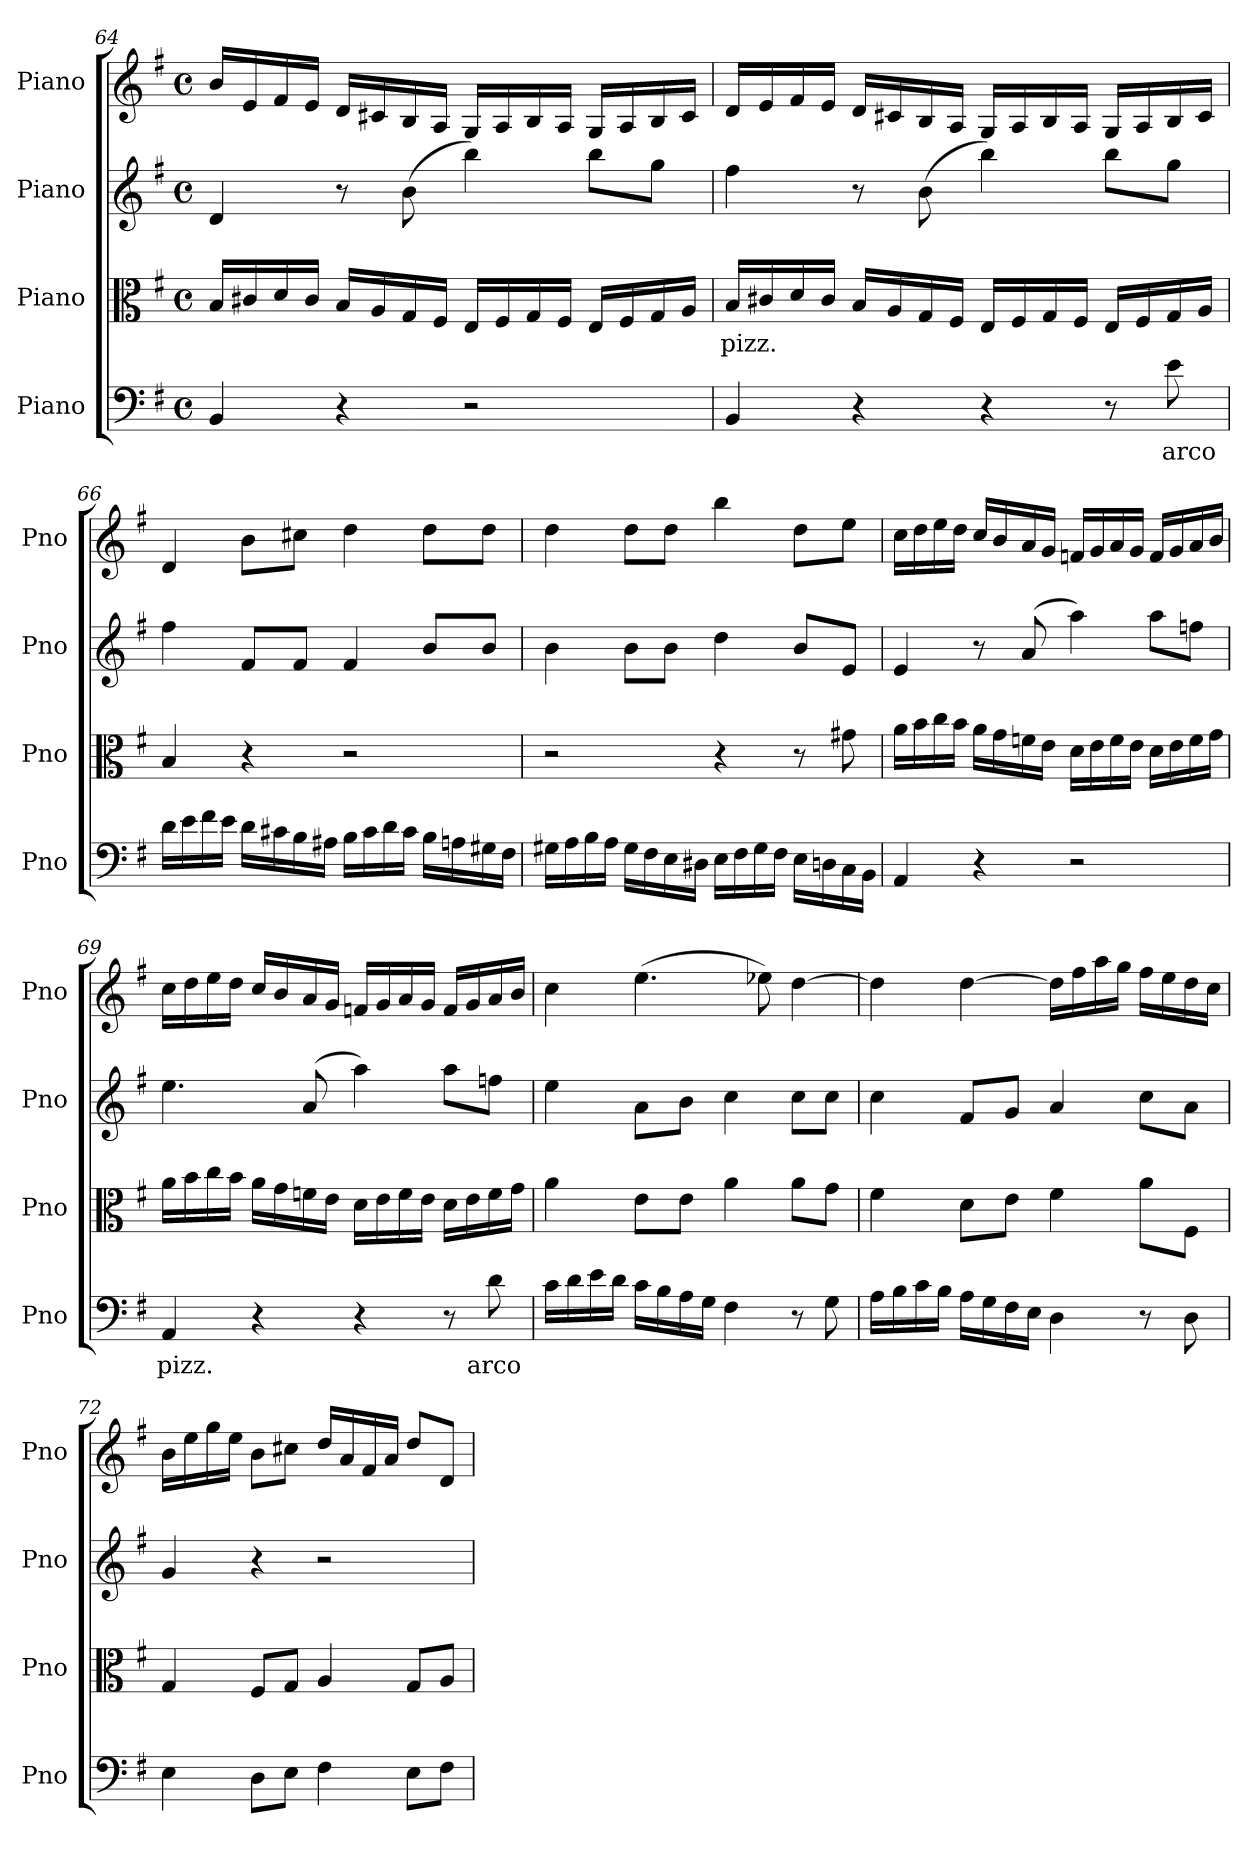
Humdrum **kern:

**kern	**text	**kern	**text	**kern	**kern
*part4	*part4	*part3	*part3	*part2	*part1
*staff4	*staff4	*staff3	*staff3	*staff2	*staff1
*I"Piano	*	*I"Piano	*	*I"Piano	*I"Piano
*I'Pno	*	*I'Pno	*	*I'Pno	*I'Pno
*clefF4	*	*clefC3	*	*clefG2	*clefG2
*k[f#]	*	*k[f#]	*	*k[f#]	*k[f#]
*M4/4	*	*M4/4	*	*M4/4	*M4/4
*met(c)	*	*met(c)	*	*met(c)	*met(c)
=64	=64	=64	=64	=64	=64
4BB/	.	16B/LL	.	4d/	16b/LL
.	.	16c#X/	.	.	16e/
.	.	16d/	.	.	16f#/
.	.	16c#/JJ	.	.	16e/JJ
4r	.	16B/LL	.	8r	16d/LL
.	.	16A/	.	.	16c#X/
.	.	16G/	.	(8b\	16B/
.	.	16F#/JJ	.	.	16A/JJ
2r	.	16E/LL	.	4bb\)	16G/LL
.	.	16F#/	.	.	16A/
.	.	16G/	.	.	16B/
.	.	16F#/JJ	.	.	16A/JJ
.	.	16E/LL	.	8bb\L	16G/LL
.	.	16F#/	.	.	16A/
.	.	16G/	.	8gg\J	16B/
.	.	16A/JJ	.	.	16c#/JJ
!!LO:LB:g=z
=65	=65	=65	=65	=65	=65
!	!	!	!LO:LY:b	!	!
4BB/	.	16B/LL	pizz.	4ff#\	16d/LL
.	.	16c#X/	.	.	16e/
.	.	16d/	.	.	16f#/
.	.	16c#/JJ	.	.	16e/JJ
4r	.	16B/LL	.	8r	16d/LL
.	.	16A/	.	.	16c#X/
.	.	16G/	.	(8b\	16B/
.	.	16F#/JJ	.	.	16A/JJ
4r	.	16E/LL	.	4bb\)	16G/LL
.	.	16F#/	.	.	16A/
.	.	16G/	.	.	16B/
.	.	16F#/JJ	.	.	16A/JJ
8r	.	16E/LL	.	8bb\L	16G/LL
.	.	16F#/	.	.	16A/
!	!LO:LY:b	!	!	!	!
8e\	arco	16G/	.	8gg\J	16B/
.	.	16A/JJ	.	.	16c#/JJ
=66	=66	=66	=66	=66	=66
16d\LL	.	4B/	.	4ff#\	4d/
16e\	.	.	.	.	.
16f#\	.	.	.	.	.
16e\JJ	.	.	.	.	.
16d\LL	.	4r	.	8f#/L	8b\L
16c#X\	.	.	.	.	.
16B\	.	.	.	8f#/J	8cc#X\J
16A#X\JJ	.	.	.	.	.
16B\LL	.	2r	.	4f#/	4dd\
16c#\	.	.	.	.	.
16d\	.	.	.	.	.
16c#\JJ	.	.	.	.	.
16B\LL	.	.	.	8b/L	8dd\L
16An\	.	.	.	.	.
16G#X\	.	.	.	8b/J	8dd\J
16F#\JJ	.	.	.	.	.
=67	=67	=67	=67	=67	=67
16G#X\LL	.	2r	.	4b\	4dd\
16A\	.	.	.	.	.
16B\	.	.	.	.	.
16A\JJ	.	.	.	.	.
16G#\LL	.	.	.	8b\L	8dd\L
16F#\	.	.	.	.	.
16E\	.	.	.	8b\J	8dd\J
16D#X\JJ	.	.	.	.	.
16E\LL	.	4r	.	4dd\	4bb\
16F#\	.	.	.	.	.
16G#\	.	.	.	.	.
16F#\JJ	.	.	.	.	.
16E\LL	.	8r	.	8b/L	8dd\L
16Dn\	.	.	.	.	.
16C\	.	8g#X\	.	8e/J	8ee\J
16BB\JJ	.	.	.	.	.
!!LO:LB:g=z
=68	=68	=68	=68	=68	=68
4AA/	.	16a\LL	.	4e/	16cc\LL
.	.	16b\	.	.	16dd\
.	.	16cc\	.	.	16ee\
.	.	16b\JJ	.	.	16dd\JJ
4r	.	16a\LL	.	8r	16cc/LL
.	.	16g\	.	.	16b/
.	.	16fn\	.	(8a/	16a/
.	.	16e\JJ	.	.	16g/JJ
2r	.	16d\LL	.	4aa\)	16fn/LL
.	.	16e\	.	.	16g/
.	.	16f\	.	.	16a/
.	.	16e\JJ	.	.	16g/JJ
.	.	16d\LL	.	8aa\L	16f/LL
.	.	16e\	.	.	16g/
.	.	16f\	.	8ffn\J	16a/
.	.	16g\JJ	.	.	16b/JJ
=69	=69	=69	=69	=69	=69
!	!LO:LY:b	!	!	!	!
4AA/	pizz.	16a\LL	.	4.ee\	16cc\LL
.	.	16b\	.	.	16dd\
.	.	16cc\	.	.	16ee\
.	.	16b\JJ	.	.	16dd\JJ
4r	.	16a\LL	.	.	16cc/LL
.	.	16g\	.	.	16b/
.	.	16fn\	.	(8a/	16a/
.	.	16e\JJ	.	.	16g/JJ
4r	.	16d\LL	.	4aa\)	16fn/LL
.	.	16e\	.	.	16g/
.	.	16f\	.	.	16a/
.	.	16e\JJ	.	.	16g/JJ
8r	.	16d\LL	.	8aa\L	16f/LL
.	.	16e\	.	.	16g/
!	!LO:LY:b	!	!	!	!
8d\	arco	16f\	.	8ffn\J	16a/
.	.	16g\JJ	.	.	16b/JJ
=70	=70	=70	=70	=70	=70
16c\LL	.	4a\	.	4ee\	4cc\
16d\	.	.	.	.	.
16e\	.	.	.	.	.
16d\JJ	.	.	.	.	.
16c\LL	.	8e\L	.	8a\L	(4.ee\
16B\	.	.	.	.	.
16A\	.	8e\J	.	8b\J	.
16G\JJ	.	.	.	.	.
4F#\	.	4a\	.	4cc\	.
.	.	.	.	.	8ee-X\)
8r	.	8a\L	.	8cc\L	[4dd\
8G\	.	8g\J	.	8cc\J	.
=71	=71	=71	=71	=71	=71
16A\LL	.	4f#\	.	4cc\	4dd\]
16B\	.	.	.	.	.
16c\	.	.	.	.	.
16B\JJ	.	.	.	.	.
16A\LL	.	8d\L	.	8f#/L	[4dd\
16G\	.	.	.	.	.
16F#\	.	8e\J	.	8g/J	.
16E\JJ	.	.	.	.	.
4D\	.	4f#\	.	4a/	16dd\LL]
.	.	.	.	.	16ff#\
.	.	.	.	.	16aa\
.	.	.	.	.	16gg\JJ
8r	.	8a\L	.	8cc\L	16ff#\LL
.	.	.	.	.	16ee\
8D\	.	8F#\J	.	8a\J	16dd\
.	.	.	.	.	16cc\JJ
!!LO:LB:g=z
=72	=72	=72	=72	=72	=72
4E\	.	4G/	.	4g/	16b\LL
.	.	.	.	.	16ee\
.	.	.	.	.	16gg\
.	.	.	.	.	16ee\JJ
8D\L	.	8F#/L	.	4r	8b\L
8E\J	.	8G/J	.	.	8cc#X\J
4F#\	.	4A/	.	2r	16dd/LL
.	.	.	.	.	16a/
.	.	.	.	.	16f#/
.	.	.	.	.	16a/JJ
8E\L	.	8G/L	.	.	8dd/L
8F#\J	.	8A/J	.	.	8d/J
=	=	=	=	=	=
*-	*-	*-	*-	*-	*-
